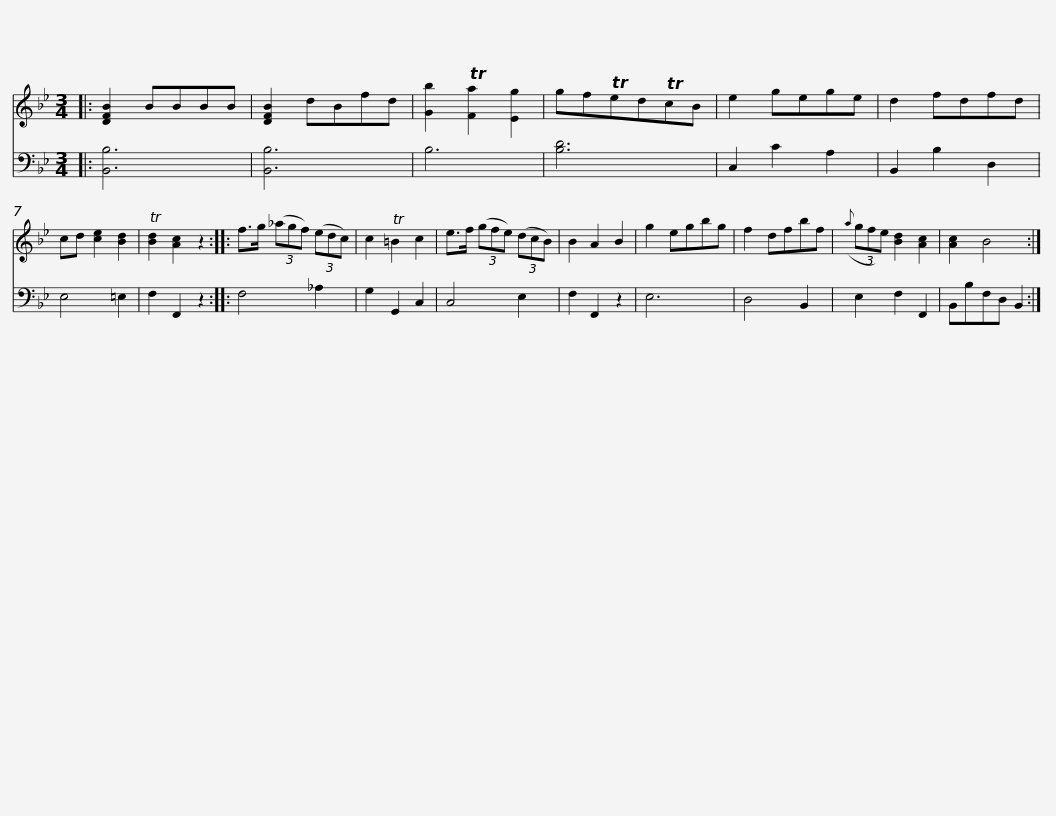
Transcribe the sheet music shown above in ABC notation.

X:1
%%score 1 2
L:1/8
M:3/4
I:linebreak $
K:Bb
V:1 treble
V:2 bass
V:1
|: [DFB]2 BBBB | [DFB]2 dBfd | [Gb]2 T[Fa]2 [Eg]2 | gfTedTcB | e2 gege | %5
 d2 fdfd | cd [ce]2 [Bd]2 | T[Bd]2 [Ac]2 z2 ::$ f>g (3(_agf) (3(edc) | c2 T=B2 c2 | %10
 e>f (3(gfe) (3(dcB) | B2 A2 B2 | g2 egbg | f2 dfbf |({a} (3gfe) [Bd]2 [Ac]2 |$ %15
 [Ac]2 B4 :| %16
V:2
|: [B,,B,]6 | [B,,B,]6 | B,6 | [B,D]6 | C,2 C2 A,2 | %5
 B,,2 B,2 D,2 | E,4 =E,2 | F,2 F,,2 z2 ::$ F,4 _A,2 | G,2 G,,2 C,2 | %10
 C,4 E,2 | F,2 F,,2 z2 | E,6 | D,4 B,,2 | E,2 F,2 F,,2 |$ %15
 B,,B,F,D, B,,2 :| %16
